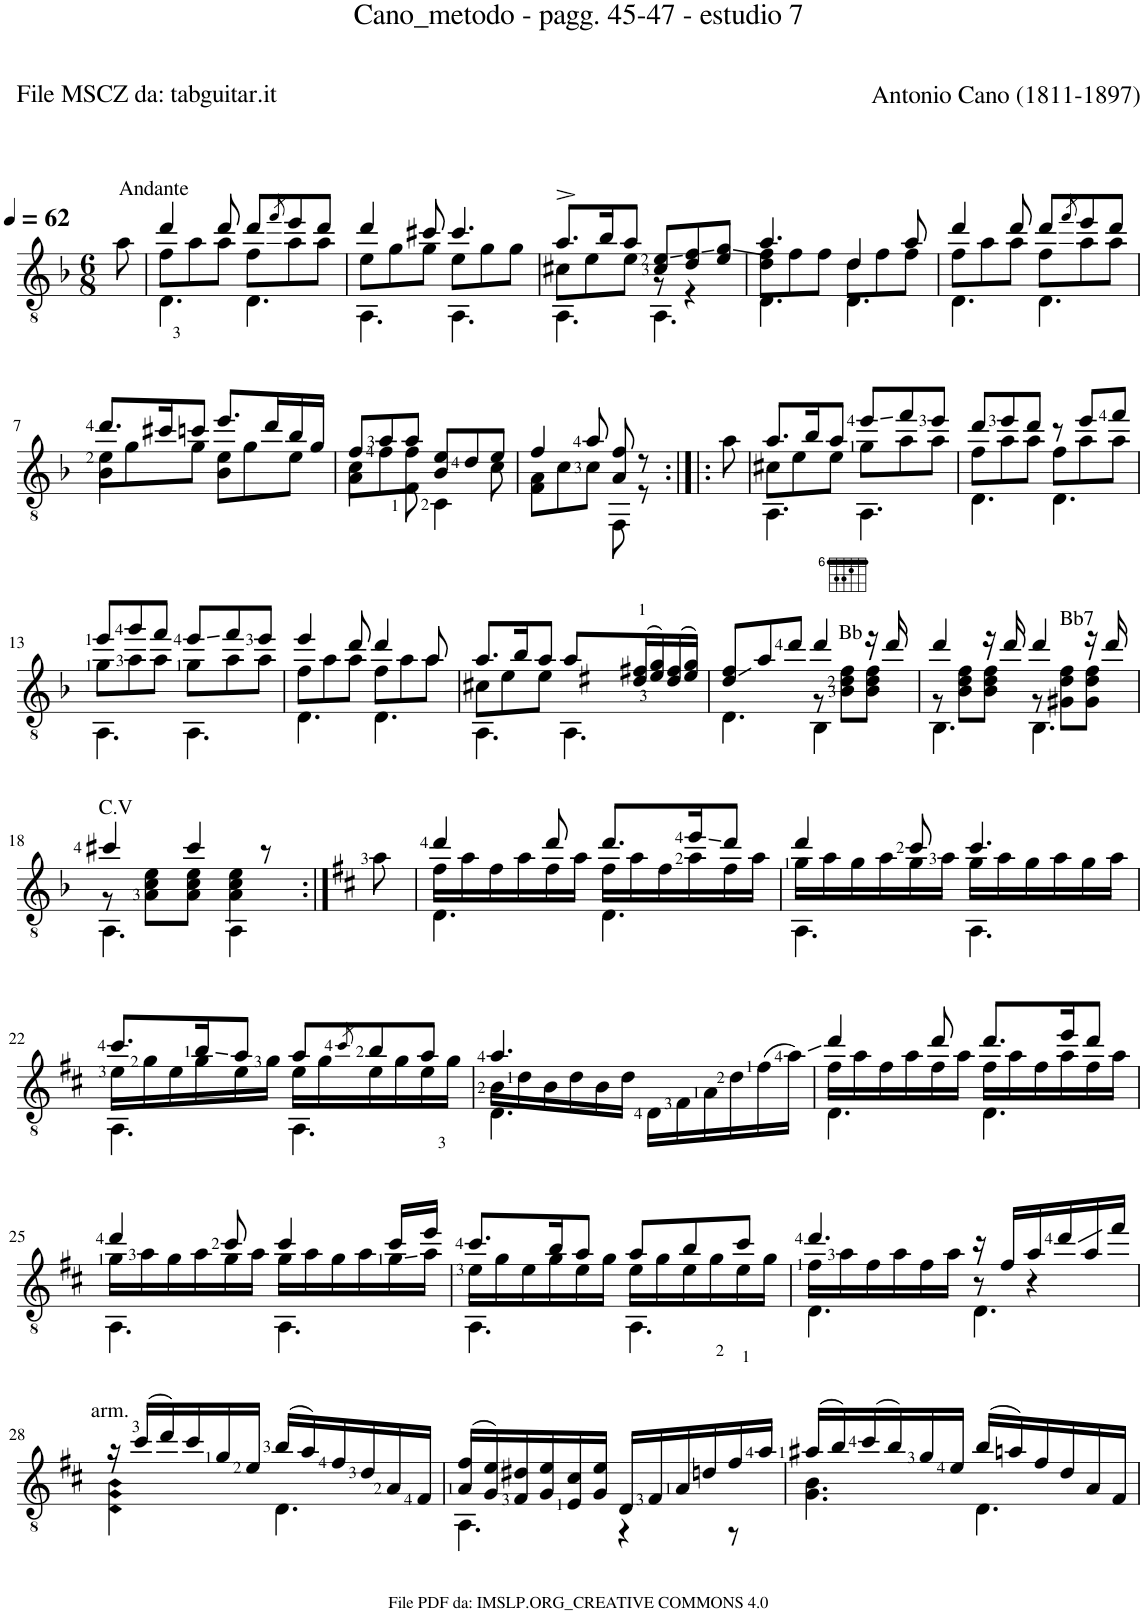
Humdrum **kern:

**kern
*part1
*staff1
*I"Guitar
*I'Guit.
*clefGv2
*k[b-]
*M6/8
*MM62
=1
!LO:TX:a:t=Andante
8a\
=2
*^
*	*^
4dd/	8f\L	4.D\
.	8a\	.
8dd/	8a\J	.
8dd/L	8f\L	4.D\
8qff/	.	.
8ee/	8a\	.
8dd/J	8a\J	.
=3	=3	=3
4dd/	8e\L	4.AA\
.	8g\	.
8cc#X/	8g\J	.
4.cc#/	8e\L	4.AA\
.	8g\	.
.	8g\J	.
=4	=4	=4
8.a^/L	8c#X\L	4.AA\
.	8e\	.
16b-/K	.	.
8a/J	8e\J	.
8c#/ 8e/L	8r	4.AA\
8d/ 8f/	4r	.
8e/ 8g/J	.	.
=5	=5	=5
4.a/	8d\ 8f\L	4.D\
.	8f\	.
.	8f\J	.
4d/	8d\L	4.D\
.	8f\	.
8a/	8f\J	.
=6	=6	=6
4dd/	8f\L	4.D\
.	8a\	.
8dd/	8a\J	.
8dd/L	8f\L	4.D\
8qff/	.	.
8ee/	8a\	.
8dd/J	8a\J	.
!!LO:LB:g=z	!!	!!
=7	=7	=7
8.dd/L	8e\L	4B-\
.	8g\	.
16cc#X/K	.	.
8ccn/J	8g\J	2ryy
8.ee/L	8B-\ 8e\L	.
.	8g\	.
16dd/L	.	.
16b-/	8e\J	.
16g/JJ	.	.
=8	=8	=8
8f/L	8c\L	4A\
8a/	8f\	.
8a/J	8f\J	8F\
8B-/ 8e/L	4.ryy	4C\
8d/	.	.
8e/J	.	8c\
=9	=9	=9
4f/	8F\ 8A\L	4.ryy
.	8c\	.
8a/	8c\J	.
8A/ 8f/	8ryy	8FF\
8r	8r	8ryy
*v	*v	*v
=10:|!|:
8a\
=11
*^
*	*^
8.a/L	8c#X\L	4.AA\
.	8e\	.
16b-/K	.	.
8a/J	8e\J	.
8ee/L	8g\L	4.AA\
8ff/	8a\	.
8ee/J	8a\J	.
=12	=12	=12
8dd/L	8f\L	4.D\
8ee/	8a\	.
8dd/J	8a\J	.
8r	8f\L	4.D\
8ee/L	8a\	.
8ff/J	8a\J	.
!!LO:LB:g=z	!!	!!
=13	=13	=13
8ee/L	8g\L	4.AA\
8gg/	8a\	.
8ff/J	8a\J	.
8ee/L	8g\L	4.AA\
8ff/	8a\	.
8ee/J	8a\J	.
=14	=14	=14
4ee/	8f\L	4.D\
.	8a\	.
8dd/	8a\J	.
4dd/	8f\L	4.D\
.	8a\	.
8a/	8a\J	.
=15	=15	=15
8.a/L	8c#X\L	4.AA\
.	8e\	.
16b-/K	.	.
8a/J	8e\J	.
8a/L	4.ryy	4.AA\
(16d#X/ 16f#X/L	.	.
16e/ 16g/)	.	.
(16d#/ 16f#/	.	.
16e/ 16g/JJ)	.	.
=16	=16	=16
8d/ 8f/L	4.ryy	4.D\
8a/	.	.
8dd/J	.	.
4dd/	8r	4BB-\
!	!LO:TX:a:t=Bb	!
.	8B-\ 8d\ 8f\L	.
16r	8B-\ 8d\ 8f\J	8ryy
16dd/	.	.
=17	=17	=17
4dd/	8r	4.BB-\
.	8B-\ 8d\ 8f\L	.
16r	8B-\ 8d\ 8f\J	.
16dd/	.	.
4dd/	8r	4.BB-\
!	!LO:TX:a:t=Bb7	!
.	8G#X\ 8d\ 8f\L	.
16r	8G#\ 8d\ 8f\J	.
16dd/	.	.
!!LO:LB:g=z	!!	!!
=18	=18	=18
!LO:TX:a:t=C.V	!	!
4cc#X/	8r	4.AA\
.	8A\ 8c\ 8e\L	.
4cc#/	8A\ 8c\ 8e\J	.
.	4A\ 4c\ 4e\	4AA\
8r	.	.
*v	*v	*v
=19:|!
*k[f#c#]
8a\
=20
*^
*	*^
4dd/	16f#\LL	4.D\
.	16a\	.
.	16f#\	.
.	16a\	.
8dd/	16f#\	.
.	16a\JJ	.
8.dd/L	16f#\LL	4.D\
.	16a\	.
.	16f#\	.
16ee/K	16a\	.
8dd/J	16f#\	.
.	16a\JJ	.
=21	=21	=21
4dd/	16g\LL	4.AA\
.	16a\	.
.	16g\	.
.	16a\	.
8cc#/	16g\	.
.	16a\JJ	.
4.cc#/	16g\LL	4.AA\
.	16a\	.
.	16g\	.
.	16a\	.
.	16g\	.
.	16a\JJ	.
!!LO:LB:g=z	!!	!!
=22	=22	=22
8.cc#/L	16e\LL	4.AA\
.	16g\	.
.	16e\	.
16b/K	16g\	.
8a/J	16e\	.
.	16g\JJ	.
8a/L	16e\LL	4.AA\
.	16g\	.
8qcc#/	.	.
8b/	16e\	.
.	16g\	.
8a/J	16e\	.
.	16g\JJ	.
=23	=23	=23
4.a/	16B\LL	4.D\
.	16d\	.
.	16B\	.
.	16d\	.
.	16B\	.
.	16d\JJ	.
16D\LL	4.ryy	4.ryy
16F#\	.	.
16A\	.	.
16d\	.	.
(16f#\	.	.
16a\JJ)	.	.
=24	=24	=24
4dd/	16f#\LL	4.D\
.	16a\	.
.	16f#\	.
.	16a\	.
8dd/	16f#\	.
.	16a\JJ	.
8.dd/L	16f#\LL	4.D\
.	16a\	.
.	16f#\	.
16ee/K	16a\	.
8dd/J	16f#\	.
.	16a\JJ	.
!!LO:LB:g=z	!!	!!
=25	=25	=25
4dd/	16g\LL	4.AA\
.	16a\	.
.	16g\	.
.	16a\	.
8cc#/	16g\	.
.	16a\JJ	.
4cc#/	16g\LL	4.AA\
.	16a\	.
.	16g\	.
.	16a\	.
16cc#/LL	16g\	.
16ee/JJ	16a\JJ	.
=26	=26	=26
8.cc#/L	16e\LL	4.AA\
.	16g\	.
.	16e\	.
16b/K	16g\	.
8a/J	16e\	.
.	16g\JJ	.
8a/L	16e\LL	4.AA\
.	16g\	.
8b/	16e\	.
.	16g\	.
8cc#/J	16e\	.
.	16g\JJ	.
=27	=27	=27
4.dd/	16f#\LL	4.D\
.	16a\	.
.	16f#\	.
.	16a\	.
.	16f#\	.
.	16a\JJ	.
16r	8r	4.D\
16f#/LL	.	.
16a/	4r	.
16dd/	.	.
16a/	.	.
16ff#/JJ	.	.
!!LO:LB:g=z	!!	!!
=28	=28	=28
!LO:TX:a:t=arm.	!	!
16r	4D\ 4G\ 4B\	4.ryy
(16cc#/LL	.	.
16dd/)	.	.
16cc#/	.	.
16g/	2ryy	.
16e/JJ	.	.
(16b/LL	.	4.D\
16a/)	.	.
16f#/	.	.
16d/	.	.
16A/	.	.
16F#/JJ	.	.
*	*v	*v
=29	=29
(16A/ 16f#/LL	4.AA\
16G/ 16e/)	.
16F#/ 16d#X/	.
16G/ 16e/	.
16E/ 16c#/	.
16G/ 16e/JJ	.
16D/LL	4r
16F#/	.
16A/	.
16dn/	.
16f#/	8r
16a/JJ	.
=30	=30
(16a#X/LL	4.G\ 4.B\
16b/)	.
(16cc#/	.
16b/)	.
16g/	.
16e/JJ	.
(16b/LL	4.D\
16an/)	.
16f#/	.
16d/	.
16A/	.
16F#/JJ	.
*v	*v
=
*-
